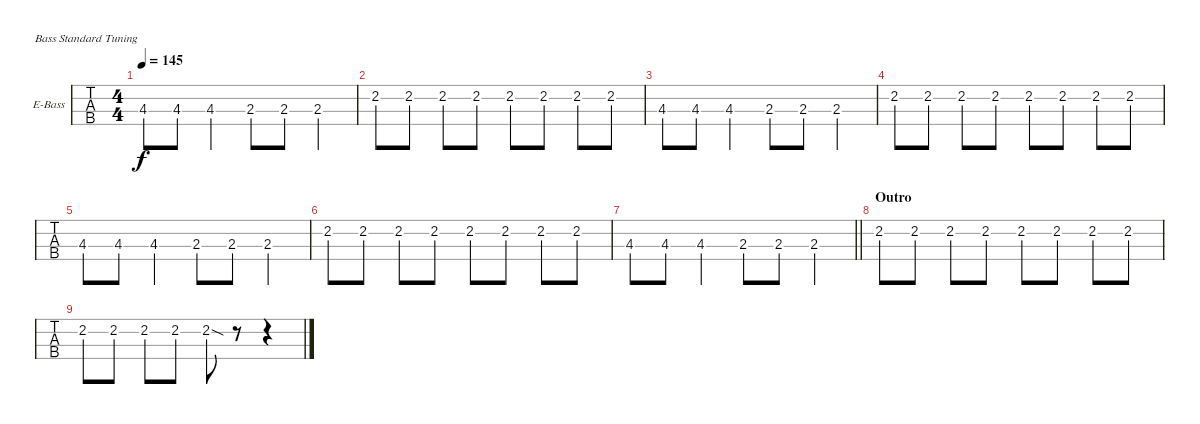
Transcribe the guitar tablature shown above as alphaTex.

\bracketExtendMode groupsimilarinstruments
\firstSystemTrackNameOrientation horizontal
\otherSystemsTrackNameOrientation horizontal
\track ("Nikolai" "E-Bass") {instrument electricbassfinger}
\staff {tabs}
\tuning (G2 D2 A1 E1)
\ts (4 4)
\tempo 145
\clef f4
\ks c
4.3.8{dy f} 4.3.8 4.3{st}.4 2.3.8 2.3.8 2.3{st}.4 |
2.2.8 2.2.8 2.2.8 2.2.8 2.2.8 2.2.8 2.2.8 2.2.8 |
4.3.8 4.3.8 4.3{st}.4 2.3.8 2.3.8 2.3{st}.4 |
2.2.8 2.2.8 2.2.8 2.2.8 2.2.8 2.2.8 2.2.8 2.2.8 |
4.3.8 4.3.8 4.3{st}.4 2.3.8 2.3.8 2.3{st}.4 |
2.2.8 2.2.8 2.2.8 2.2.8 2.2.8 2.2.8 2.2.8 2.2.8 |
\barLineRight lightlight
4.3.8 4.3.8 4.3{st}.4 2.3.8 2.3.8 2.3{st}.4 |
\section ("" "Outro")
2.2.8 2.2.8 2.2.8 2.2.8 2.2.8 2.2.8 2.2.8 2.2.8 |
2.2.8 2.2.8 2.2.8 2.2.8 2.2{sod st}.8 r.8 r.4
